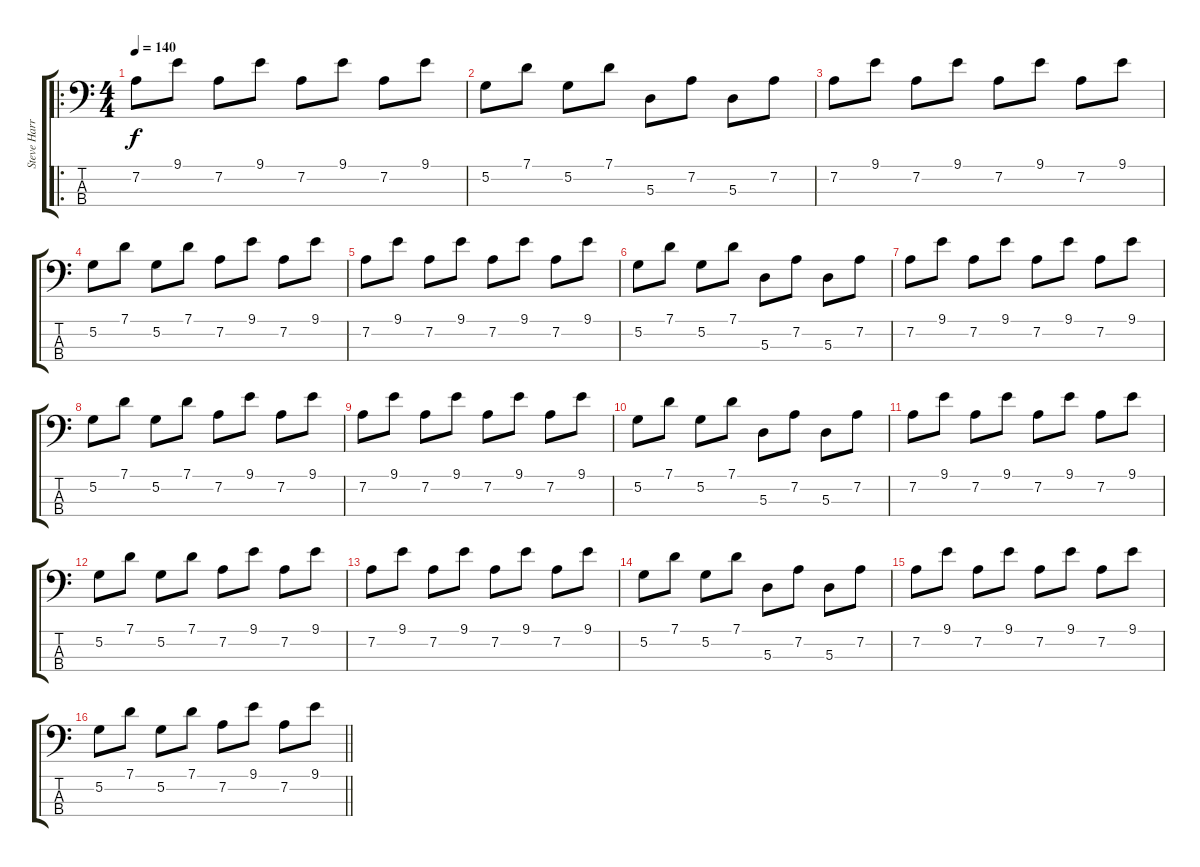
\track ("Steve Harris (Acoustic Bass)" "Steve Harr") {instrument acousticbass}
\staff {score tabs}
\tuning (G2 D2 A1 E1) {hide}
\ro
\ts (4 4)
\tempo 140
\clef f4
\ks c
7.2.8{dy f instrument acousticbass} 9.1.8 7.2.8 9.1.8 7.2.8 9.1.8 7.2.8 9.1.8 |
5.2.8 7.1.8 5.2.8 7.1.8 5.3.8 7.2.8 5.3.8 7.2.8 |
7.2.8 9.1.8 7.2.8 9.1.8 7.2.8 9.1.8 7.2.8 9.1.8 |
5.2.8 7.1.8 5.2.8 7.1.8 7.2.8 9.1.8 7.2.8 9.1.8 |
7.2.8 9.1.8 7.2.8 9.1.8 7.2.8 9.1.8 7.2.8 9.1.8 |
5.2.8 7.1.8 5.2.8 7.1.8 5.3.8 7.2.8 5.3.8 7.2.8 |
7.2.8 9.1.8 7.2.8 9.1.8 7.2.8 9.1.8 7.2.8 9.1.8 |
5.2.8 7.1.8 5.2.8 7.1.8 7.2.8 9.1.8 7.2.8 9.1.8 |
7.2.8 9.1.8 7.2.8 9.1.8 7.2.8 9.1.8 7.2.8 9.1.8 |
5.2.8 7.1.8 5.2.8 7.1.8 5.3.8 7.2.8 5.3.8 7.2.8 |
7.2.8 9.1.8 7.2.8 9.1.8 7.2.8 9.1.8 7.2.8 9.1.8 |
5.2.8 7.1.8 5.2.8 7.1.8 7.2.8 9.1.8 7.2.8 9.1.8 |
7.2.8 9.1.8 7.2.8 9.1.8 7.2.8 9.1.8 7.2.8 9.1.8 |
5.2.8 7.1.8 5.2.8 7.1.8 5.3.8 7.2.8 5.3.8 7.2.8 |
7.2.8 9.1.8 7.2.8 9.1.8 7.2.8 9.1.8 7.2.8 9.1.8 |
\barLineRight lightlight
5.2.8 7.1.8 5.2.8 7.1.8 7.2.8 9.1.8 7.2.8 9.1.8
